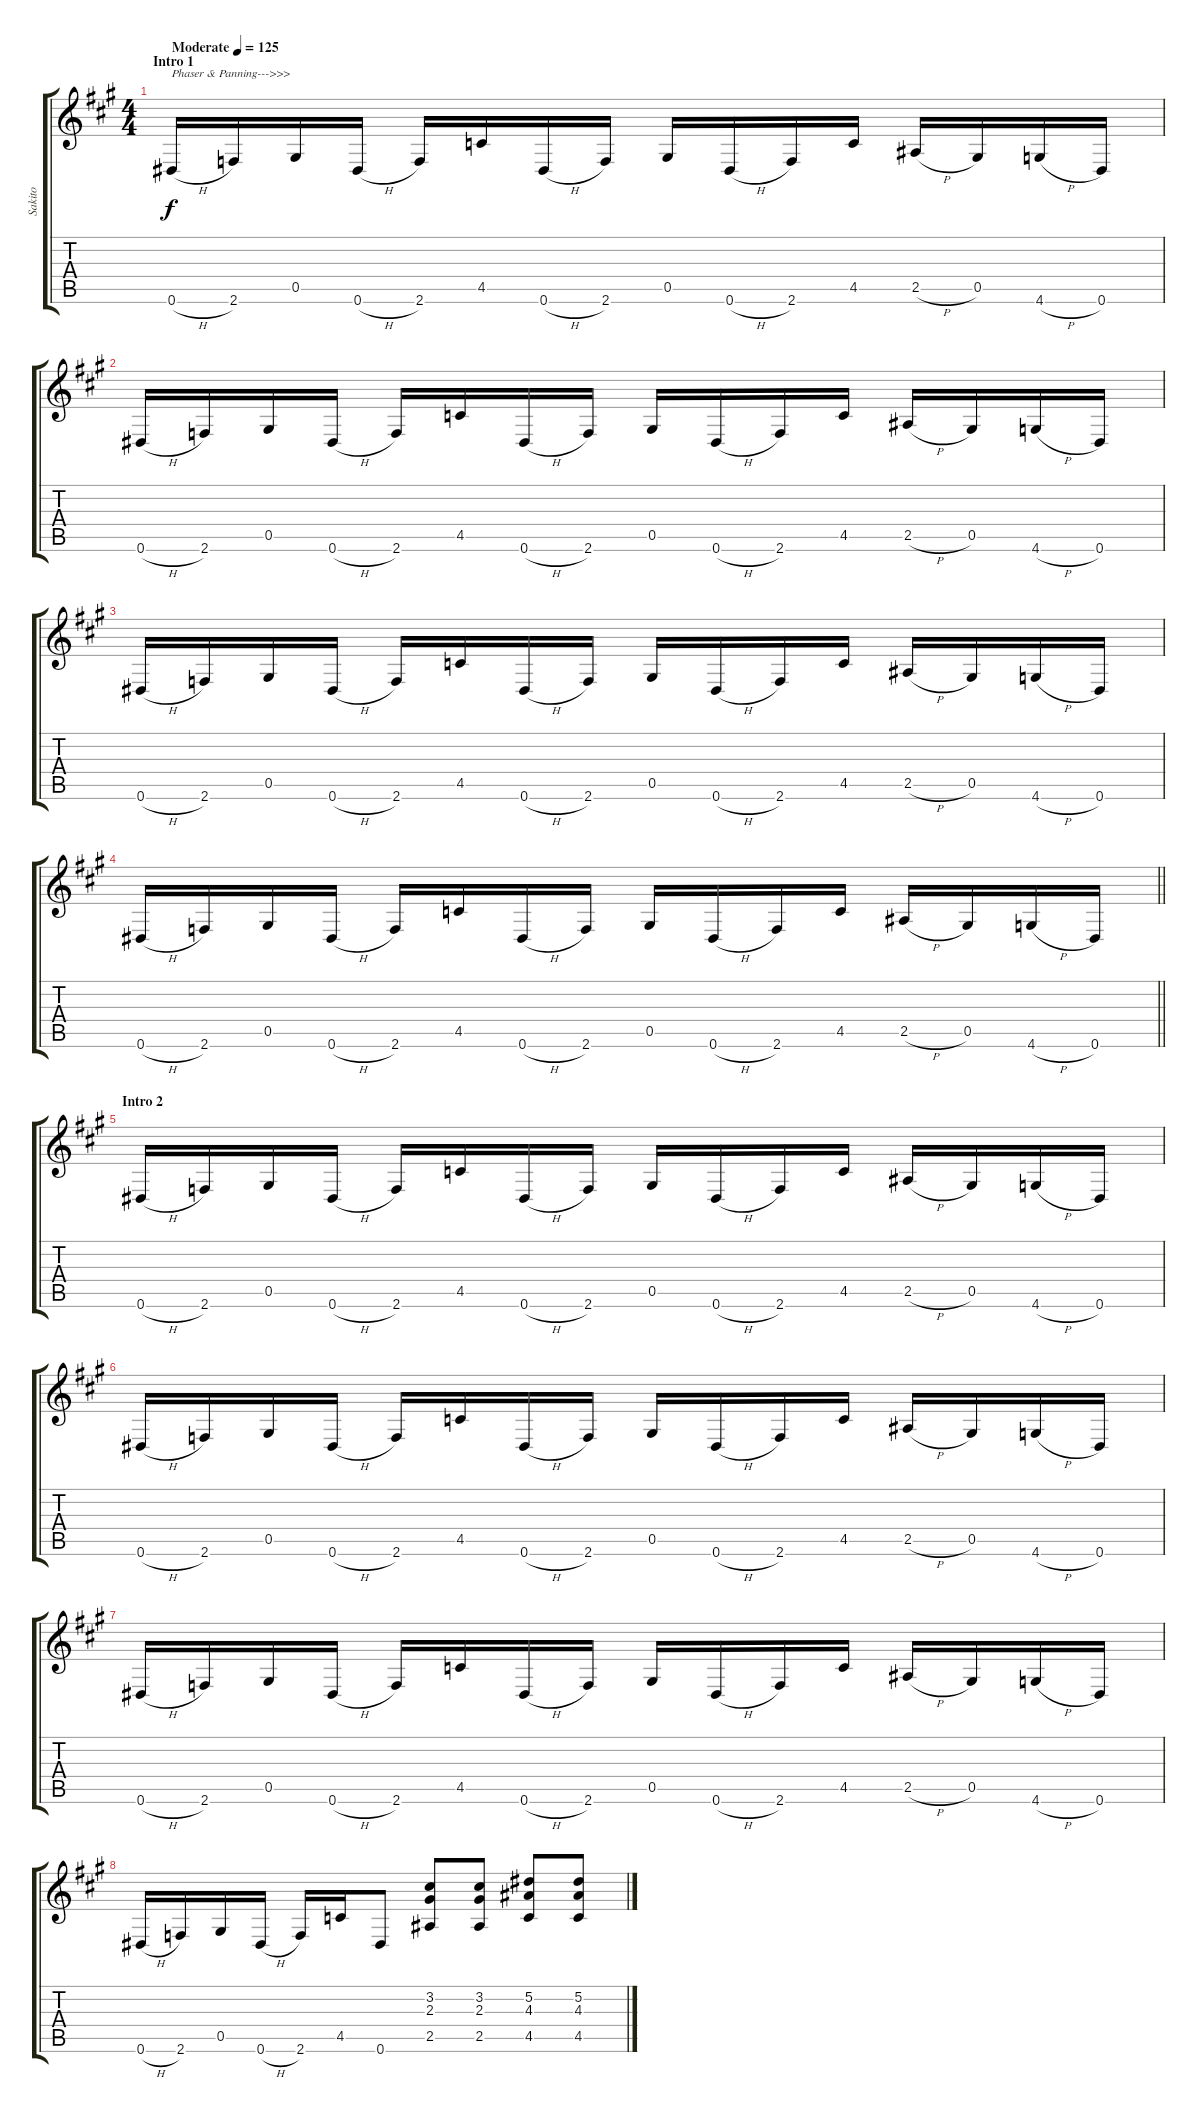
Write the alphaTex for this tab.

\track ("Sakito" "Sakito") {instrument distortionguitar}
\staff {score tabs}
\tuning (Eb4 Bb3 Gb3 Db3 Ab2 Eb2) {hide}
\ts (4 4)
\section ("" "Intro 1")
\tempo (125 "Moderate")
\clef g2
\ks a
0.6{h}.16{txt "Phaser & Panning--->>>" dy f volume 6 balance 0 instrument distortionguitar} 2.6.16 0.5.16 0.6{h}.16 2.6.16 4.5.16 0.6{h}.16 2.6.16 0.5.16 0.6{h}.16 2.6.16 4.5.16 2.5{h}.16 0.5.16 4.6{h}.16 0.6.16 |
0.6{h}.16 2.6.16 0.5.16 0.6{h}.16 2.6.16 4.5.16 0.6{h}.16 2.6.16 0.5.16 0.6{h}.16 2.6.16 4.5.16 2.5{h}.16 0.5.16 4.6{h}.16 0.6.16 |
0.6{h}.16{volume 7 balance 2} 2.6.16 0.5.16 0.6{h}.16 2.6.16 4.5.16 0.6{h}.16 2.6.16 0.5.16 0.6{h}.16 2.6.16 4.5.16 2.5{h}.16 0.5.16 4.6{h}.16 0.6.16 |
\barLineRight lightlight
0.6{h}.16 2.6.16 0.5.16 0.6{h}.16 2.6.16 4.5.16 0.6{h}.16 2.6.16 0.5.16 0.6{h}.16 2.6.16 4.5.16 2.5{h}.16 0.5.16 4.6{h}.16 0.6.16 |
\section ("" "Intro 2")
0.6{h}.16 2.6.16 0.5.16 0.6{h}.16 2.6.16 4.5.16 0.6{h}.16 2.6.16 0.5.16 0.6{h}.16 2.6.16 4.5.16 2.5{h}.16 0.5.16 4.6{h}.16 0.6.16 |
0.6{h}.16 2.6.16 0.5.16 0.6{h}.16 2.6.16 4.5.16 0.6{h}.16 2.6.16 0.5.16 0.6{h}.16 2.6.16 4.5.16 2.5{h}.16 0.5.16 4.6{h}.16 0.6.16 |
0.6{h}.16 2.6.16 0.5.16 0.6{h}.16 2.6.16 4.5.16 0.6{h}.16 2.6.16 0.5.16 0.6{h}.16 2.6.16 4.5.16 2.5{h}.16 0.5.16 4.6{h}.16 0.6.16 |
0.6{h}.16 2.6.16 0.5.16 0.6{h}.16 2.6.16 4.5.16 0.6.8 (3.2 2.3 2.5).8 (3.2 2.3 2.5).8 (5.2 4.3 4.5).8 (5.2 4.3 4.5).8
